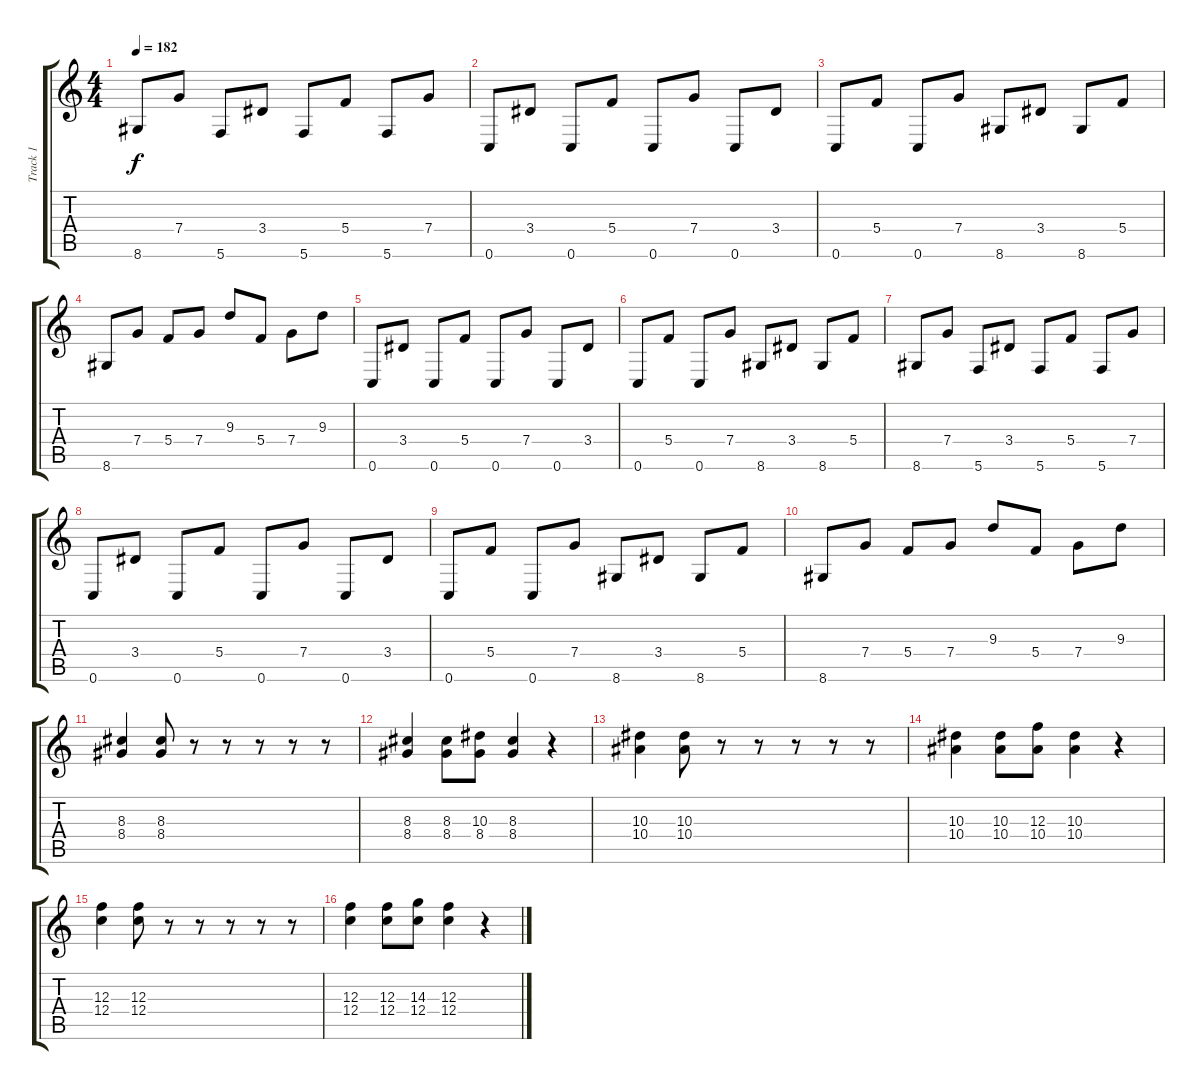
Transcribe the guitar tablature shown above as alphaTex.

\track ("Track 1" "Track 1") {instrument distortionguitar}
\staff {score tabs}
\tuning (D4 A3 F3 C3 G2 C2) {hide}
\ts (4 4)
\tempo 182
\clef g2
\ks c
8.6.8{dy f} 7.4.8 5.6.8 3.4.8 5.6.8 5.4.8 5.6.8 7.4.8 |
0.6.8 3.4.8 0.6.8 5.4.8 0.6.8 7.4.8 0.6.8 3.4.8 |
0.6.8 5.4.8 0.6.8 7.4.8 8.6.8 3.4.8 8.6.8 5.4.8 |
8.6.8 7.4.8 5.4.8 7.4.8 9.3.8 5.4.8 7.4.8 9.3.8 |
0.6.8 3.4.8 0.6.8 5.4.8 0.6.8 7.4.8 0.6.8 3.4.8 |
0.6.8 5.4.8 0.6.8 7.4.8 8.6.8 3.4.8 8.6.8 5.4.8 |
8.6.8 7.4.8 5.6.8 3.4.8 5.6.8 5.4.8 5.6.8 7.4.8 |
0.6.8 3.4.8 0.6.8 5.4.8 0.6.8 7.4.8 0.6.8 3.4.8 |
0.6.8 5.4.8 0.6.8 7.4.8 8.6.8 3.4.8 8.6.8 5.4.8 |
8.6.8 7.4.8 5.4.8 7.4.8 9.3.8 5.4.8 7.4.8 9.3.8 |
(8.3 8.4).4{volume 11} (8.3 8.4).8 r.8 r.8 r.8 r.8 r.8 |
(8.3 8.4).4 (8.3 8.4).8 (10.3 8.4).8 (8.3 8.4).4 r.4 |
(10.3 10.4).4 (10.3 10.4).8 r.8 r.8 r.8 r.8 r.8 |
(10.3 10.4).4 (10.3 10.4).8 (12.3 10.4).8 (10.3 10.4).4 r.4 |
(12.3 12.4).4 (12.3 12.4).8 r.8 r.8 r.8 r.8 r.8 |
(12.3 12.4).4 (12.3 12.4).8 (14.3 12.4).8 (12.3 12.4).4 r.4
